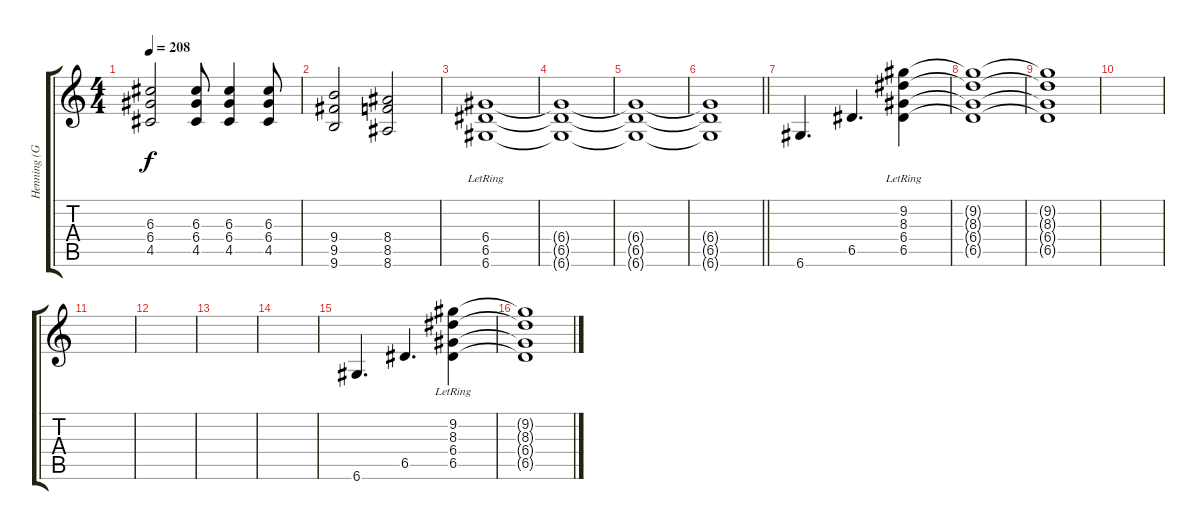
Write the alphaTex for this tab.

\track ("Henning (Guitar)" "Henning (G") {instrument electricbasspick}
\staff {score tabs}
\tuning (E4 B3 G3 D3 A2 D2) {hide}
\ts (4 4)
\tempo 208
\clef g2
\ks c
(6.3 6.4 4.5).2{dy f} (6.3 6.4 4.5).8 (6.3 6.4 4.5).4 (6.3 6.4 4.5).8 |
(9.4 9.5 9.6).2 (8.4 8.5 8.6).2 |
(6.4{lr} 6.5{lr} 6.6{lr}).1 |
(6.4{t} 6.5{t} 6.6{t}).1 |
(6.4{t} 6.5{t} 6.6{t}).1 |
\barLineRight lightlight
(6.4{t} 6.5{t} 6.6{t}).1 |
6.6.4{d volume 7 balance 11 instrument electricguitarclean} 6.5.4{d} (9.2 8.3{lr} 6.4{lr} 6.5).4 |
(9.2{t} 8.3{t} 6.4{t} 6.5{t}).1 |
(9.2{t} 8.3{t} 6.4{t} 6.5{t}).1 |
|
|
|
|
|
6.6.4{d volume 7 instrument electricguitarclean} 6.5.4{d} (9.2 8.3{lr} 6.4{lr} 6.5).4 |
(9.2{t} 8.3{t} 6.4{t} 6.5{t}).1
